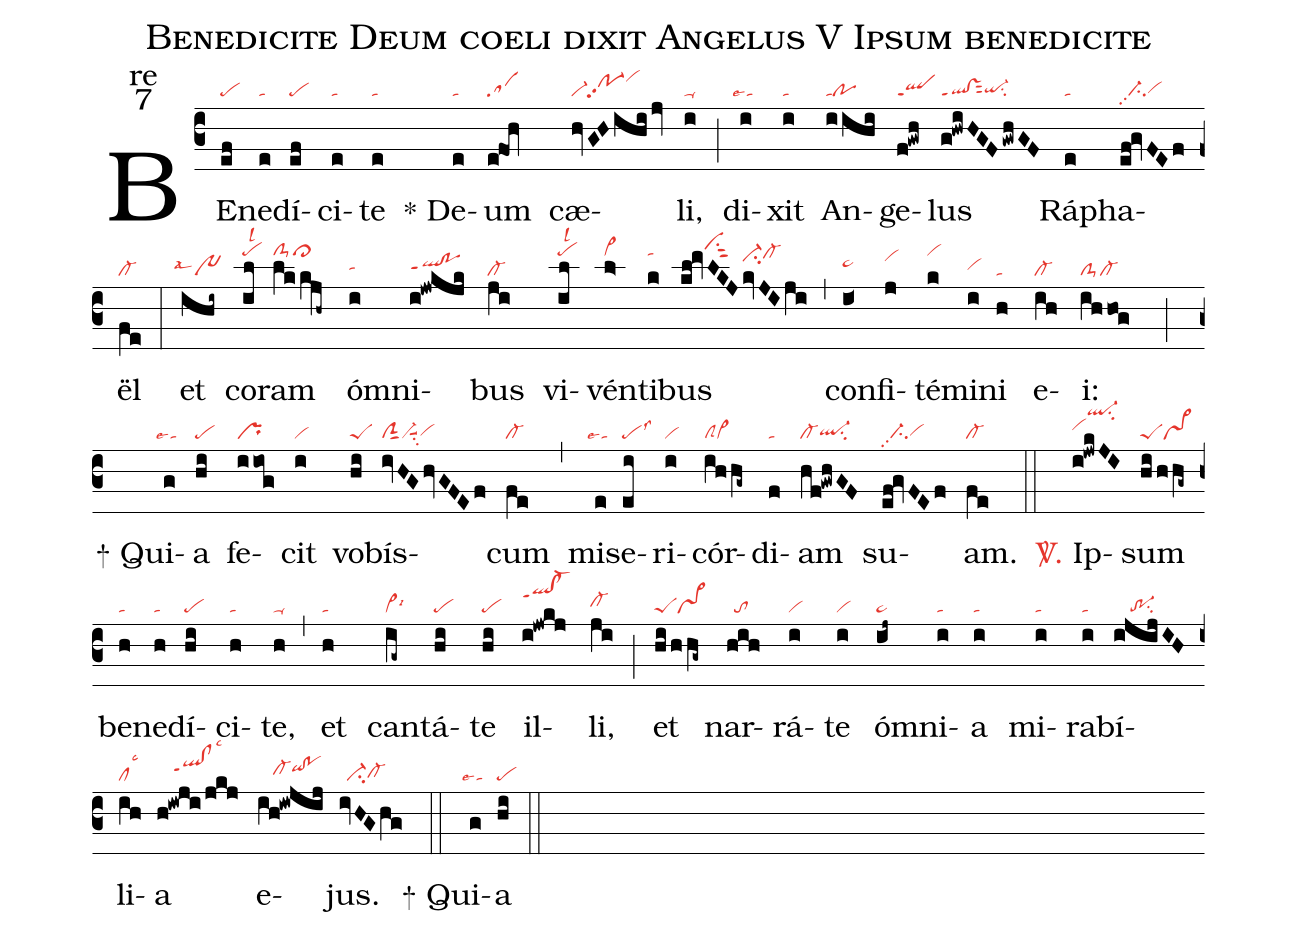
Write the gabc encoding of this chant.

name:Benedicite Deum coeli dixit Angelus V Ipsum benedicite;
office-part:re;
mode:7;
nabc-lines:1;
%%
(c3) BE(ef|pe)ne(e|ta)dí(ef|pe)ci(e|ta)te(e|ta) * De(e|ta)um(e!foh|sa) cæ(hvGHihijv|vi-po-1hipp2vihk)li,(i|ta-) (;) di(i|``talse1)xit(i|ta) An(iihi|tapo)ge(f!gwh|qlppt1)lus(g!hwiHGF/gwhGF|ql!vssut2ppt1qi-hgsu2) Rá(e|ta)pha(ef!gvFEf|//ci-pp2vihg)ël(fe|cl-) (:) et(ihi~|``po~lsal4) co(il|pehmlsl2)ram(lkkV!jh~|clS-hmcl>hm) óm(i|tahh)ni(i!jwkjk|qlhh!pohhppt1)bus(ji|cl-) vi(il|pehmlsl2)vén(l>|vi>hm)ti(k|tahm)bus(kl!mvLKJ|//////vihpsu1sut2|kvJIji|ci-hkcl-hl) (,) con(i<|ta>hi)fi(j|vihk)té(k|vihm)mi(i|vihh)ni(h|ta) e(ih|cl-)i:(ihhog|clS-cl-) (;)

<sp>+</sp> Qui(g|``talse1)a(hi|pe) fe(iiog|pr)cit(i|vi) vo(hi|peS)bís(ivHGhvGFEf|clSsut1vi-suu1su2vihg)cum(fe|cl-) (,) mi(e|``talse1)se(ei|pelss3)ri(i|vi)cór(ihhg~|clSvi>)di(f|ta)am(hf!gwhGF|cl-ql-hgsu2) su(ef!gvFEf|//ci-pp2vihg)am.(fe|cl-) (::)

<c><sp>V/</sp>.</c> Ip(i!jwkJI|vihiql-hnsu2)sum(hi/hhg~|peSvs>) be(h|ta)ne(h|ta)dí(hi|pe)ci(h|ta)te,(h|ta-) (,) et(h|ta) can(ig~|vi>lsi6)tá(hi|pe)te(hi|pe) il(i!jwkj|qlhk!cl-hkppt1)li,(ji|cl-hh) (;) et(hi/hhg~|peSvs>) nar(hih|//to)rá(i|vi)te(i|vi) óm(ij~|pe~)ni(i|ta)a(i|ta) mi(i|ta)ra(i|ta)bí(ijijIHz|////tr-1su2)li(ih|cllsc3)a(h!iwji/jkj|////qlhi!clhippt1lsc3) e(ih!iwjij|////cl-hhqihi!pohi)jus.(ivHGhg|//ci-cl-hg) (::)

 <sp>+</sp> Qui(g|``talse1)a(hi|pe) (::)
